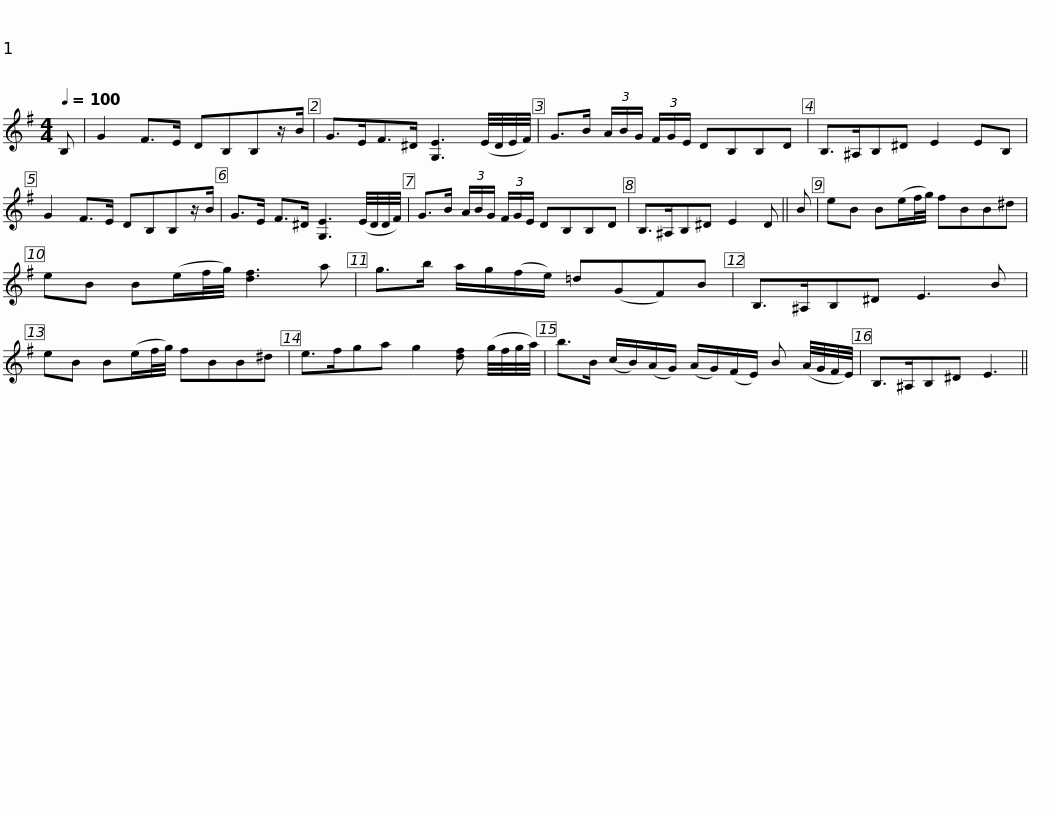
X:1
L:1/8
Q:1/4=100
M:4/4
I:linebreak $
K:G
V:1 treble
V:1
 B, | G2 F>E DB,B,z/B/ | G>EF>^D [G,E]3 (E/4D/4E/4F/4) | G>B (3A/B/G/ (3F/G/E/ DB,B,D | B,>^A,B,^D E2 EB, |$ %5
 G2 F>E DB,B,z/B/ | G>E F>^D [G,E]3 (E/4D/4D/4F/4) | G>B (3A/B/G/ (3F/G/E/ DB,B,D | B,>^A,B,^D E2 D || B |$ %10
 eB B(e/f/4g/4) fBB^d | eB B(e/f/4g/4) [df]3 a | g>b a/g/(f/e/) =d(GF)B | B,>^A,B,^D E3 B |$ eB B(e/f/4g/4) fBB^d | %15
 e>fga g2 [df] (g/4f/4g/4a/4) | b>B (c/B/)(A/G/) (A/G/)(F/E/) B (A/4G/4F/4E/4) | B,>^A,B,^D E3 || %18
